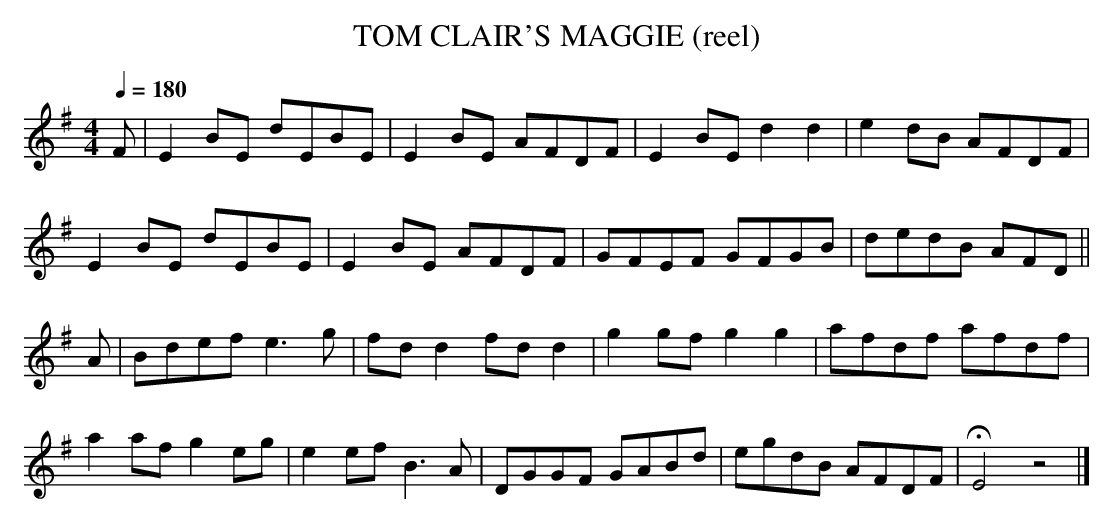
X:1
T:TOM CLAIR'S MAGGIE (reel)
Q:1/4=180
M:4/4
L:1/8
K:G
F|E2BE dEBE|E2BE AFDF|E2BE d2d2|e2dB AFDF|
E2BE dEBE|E2BE AFDF|GFEF GFGB|dedB AFD ||
A|Bdef e3g|fdd2 fdd2|g2gf g2g2|afdf afdf|
a2af g2eg|e2ef B3A|DGGF GABd|egdB AFDF|HE4z4|]
